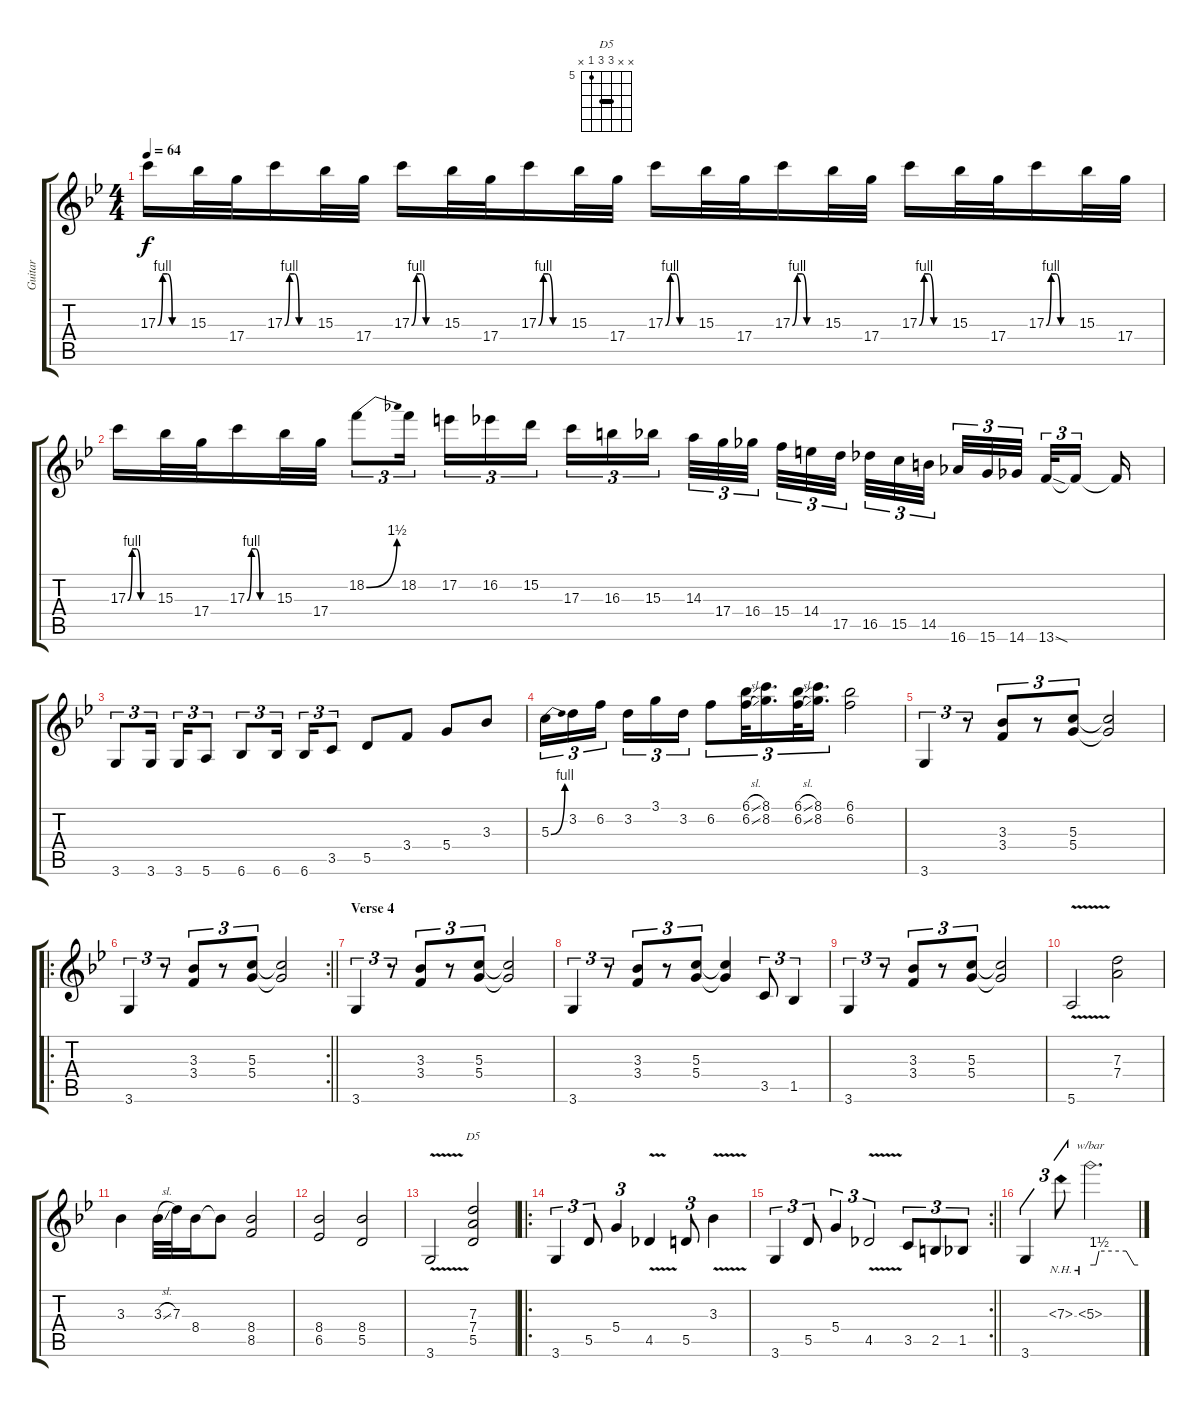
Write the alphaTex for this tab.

\track ("Guitar" "Guitar") {instrument overdrivenguitar}
\staff {score tabs}
\tuning (E4 B3 G3 D3 A2 E2) {hide}
\chord ("D5" x x 7 7 5 x) {firstfret 5 barre 7}
\ts (4 4)
\tempo 64
\clef g2
\ks bb
17.3{be (custom 0 0 10 4 20 4 30 0 60 0)}.16{dy f} 15.3.32 17.4.32 17.3{be (custom 0 0 10 4 20 4 30 0 60 0)}.16 15.3.32 17.4.32 17.3{be (custom 0 0 10 4 20 4 30 0 60 0)}.16 15.3.32 17.4.32 17.3{be (custom 0 0 10 4 20 4 30 0 60 0)}.16 15.3.32 17.4.32 17.3{be (custom 0 0 10 4 20 4 30 0 60 0)}.16 15.3.32 17.4.32 17.3{be (custom 0 0 10 4 20 4 30 0 60 0)}.16 15.3.32 17.4.32 17.3{be (custom 0 0 10 4 20 4 30 0 60 0)}.16 15.3.32 17.4.32 17.3{be (custom 0 0 10 4 20 4 30 0 60 0)}.16 15.3.32 17.4.32 |
17.3{be (custom 0 0 10 4 20 4 30 0 60 0)}.16 15.3.32 17.4.32 17.3{be (custom 0 0 10 4 20 4 30 0 60 0)}.16 15.3.32 17.4.32 18.2{be (bend 0 0 60 6)}.8{tu (3 2)} 18.2.16{tu (3 2) beam splitsecondary} 17.2.16{tu (3 2)} 16.2.16{tu (3 2)} 15.2.16{tu (3 2)} 17.3.16{tu (3 2)} 16.3.16{tu (3 2)} 15.3.16{tu (3 2) beam splitsecondary} 14.3.32{tu (3 2)} 17.4.32{tu (3 2)} 16.4.32{tu (3 2) beam splitsecondary} 15.4.32{tu (3 2)} 14.4.32{tu (3 2)} 17.5.32{tu (3 2)} 16.5.32{tu (3 2)} 15.5.32{tu (3 2)} 14.5.32{tu (3 2) beam splitsecondary} 16.6.32{tu (3 2)} 15.6.32{tu (3 2)} 14.6.32{tu (3 2) beam splitsecondary} 13.6{sod}.32{tu (3 2)} 13.6{t}.16{tu (3 2) beam splitsecondary} 13.6{t}.16 |
3.6.8{tu (3 2)} 3.6.16{tu (3 2) beam splitsecondary} 3.6.16{tu (3 2)} 5.6.8{tu (3 2)} 6.6.8{tu (3 2)} 6.6.16{tu (3 2) beam splitsecondary} 6.6.16{tu (3 2)} 3.5.8{tu (3 2)} 5.5.8 3.4.8 5.4.8 3.3.8 |
5.3{be (bend 0 0 60 4)}.16{tu (3 2)} 3.2.16{tu (3 2)} 6.2.16{tu (3 2) beam splitsecondary} 3.2.16{tu (3 2)} 3.1.16{tu (3 2)} 3.2.16{tu (3 2)} 6.2.8{tu (3 2)} (6.1{sl} 6.2{sl}).32{tu (3 2)} (8.1 8.2).16{d tu (3 2)} (6.1{sl} 6.2{sl}).32{tu (3 2)} (8.1 8.2).16{d tu (3 2)} (6.1 6.2).2 |
3.6.4{tu (3 2)} r.8{tu (3 2)} (3.3 3.4).8{tu (3 2)} r.8{tu (3 2)} (5.3 5.4).8{tu (3 2)} (5.3{t} 5.4{t}).2 |
\ro
\rc 2
\barLineRight lightlight
3.6.4{tu (3 2)} r.8{tu (3 2)} (3.3 3.4).8{tu (3 2)} r.8{tu (3 2)} (5.3 5.4).8{tu (3 2)} (5.3{t} 5.4{t}).2 |
\section ("" "Verse 4")
3.6.4{tu (3 2)} r.8{tu (3 2)} (3.3 3.4).8{tu (3 2)} r.8{tu (3 2)} (5.3 5.4).8{tu (3 2)} (5.3{t} 5.4{t}).2 |
3.6.4{tu (3 2)} r.8{tu (3 2)} (3.3 3.4).8{tu (3 2)} r.8{tu (3 2)} (5.3 5.4).8{tu (3 2)} (5.3{t} 5.4{t}).4 3.5.8{tu (3 2)} 1.5.4{tu (3 2)} |
3.6.4{tu (3 2)} r.8{tu (3 2)} (3.3 3.4).8{tu (3 2)} r.8{tu (3 2)} (5.3 5.4).8{tu (3 2)} (5.3{t} 5.4{t}).2 |
5.6{v}.2 (7.3 7.4).2 |
3.3.4 3.3{sl}.32 7.3.32 8.4.16 8.4{t}.8 (8.4 8.5).2 |
(8.4 6.5).2 (8.4 5.5).2 |
3.6{v}.2 (7.3 7.4 5.5).2{ch "D5"} |
\ro
3.6.4{tu (3 2)} 5.5.8{tu (3 2)} 5.4.4{tu (3 2)} 4.5{v}.4 5.5.8{tu (3 2)} 3.3{v}.4 |
\rc 2
\barLineRight lightlight
3.6.4{tu (3 2)} 5.5.8{tu (3 2)} 5.4.4{tu (3 2)} 4.5{v}.2{tu (3 2)} 3.5.8{tu (3 2)} 2.5.8{tu (3 2)} 1.5.8{tu (3 2)} |
3.6.4{tu (3 2)} 7.3{nh}.8{tu (3 2)} 5.3{nh}.2{d tbe (custom default 0 0 4 0 7 0 11 6 45 6 55 0 60 0)}
